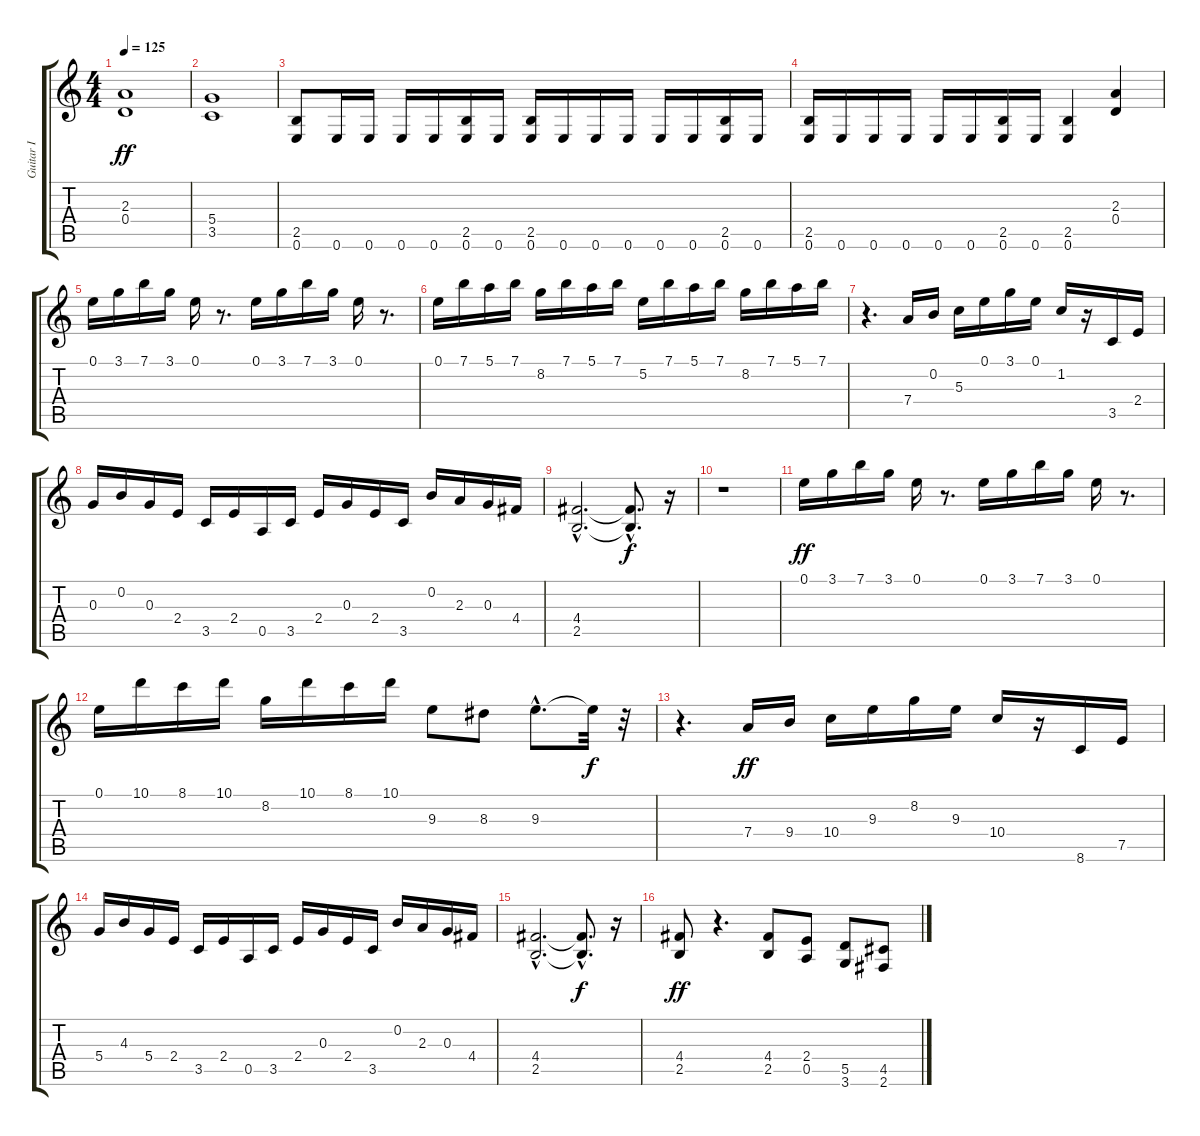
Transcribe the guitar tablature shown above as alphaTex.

\track ("Guitar I" "Guitar I") {instrument distortionguitar}
\staff {score tabs}
\tuning (E4 B3 G3 D3 A2 E2) {hide}
\ts (4 4)
\tempo 125
\clef g2
\ks c
(2.3 0.4).1{dy ff} |
(5.4 3.5).1 |
(2.5 0.6).8 0.6.16 0.6.16 0.6.16 0.6.16 (2.5 0.6).16 0.6.16 (2.5 0.6).16 0.6.16 0.6.16 0.6.16 0.6.16 0.6.16 (2.5 0.6).16 0.6.16 |
(2.5 0.6).16 0.6.16 0.6.16 0.6.16 0.6.16 0.6.16 (2.5 0.6).16 0.6.16 (2.5 0.6).4 (2.3 0.4).4 |
0.1.16 3.1.16 7.1.16 3.1.16 0.1.16 r.8{d} 0.1.16 3.1.16 7.1.16 3.1.16 0.1.16 r.8{d} |
0.1.16 7.1.16 5.1.16 7.1.16 8.2.16 7.1.16 5.1.16 7.1.16 5.2.16 7.1.16 5.1.16 7.1.16 8.2.16 7.1.16 5.1.16 7.1.16 |
r.4{d} 7.4.16 0.2.16 5.3.16 0.1.16 3.1.16 0.1.16 1.2.16 r.16 3.5.16 2.4.16 |
0.3.16 0.2.16 0.3.16 2.4.16 3.5.16 2.4.16 0.5.16 3.5.16 2.4.16 0.3.16 2.4.16 3.5.16 0.2.16 2.3.16 0.3.16 4.4.16 |
(4.4{hac} 2.5{hac}).2{d} (4.4{hac t} 2.5{hac t}).8{d dy f} r.16 |
r.1 |
0.1.16{dy ff} 3.1.16 7.1.16 3.1.16 0.1.16 r.8{d} 0.1.16 3.1.16 7.1.16 3.1.16 0.1.16 r.8{d} |
0.1.16 10.1.16 8.1.16 10.1.16 8.2.16 10.1.16 8.1.16 10.1.16 9.3.8 8.3.8 9.3{hac}.8{d} 9.3{t}.32{dy f} r.32 |
r.4{d} 7.4.16{dy ff} 9.4.16 10.4.16 9.3.16 8.2.16 9.3.16 10.4.16 r.16 8.6.16 7.5.16 |
5.4.16 4.3.16 5.4.16 2.4.16 3.5.16 2.4.16 0.5.16 3.5.16 2.4.16 0.3.16 2.4.16 3.5.16 0.2.16 2.3.16 0.3.16 4.4.16 |
(4.4{hac} 2.5{hac}).2{d} (4.4{hac t} 2.5{hac t}).8{d dy f} r.16 |
(4.4 2.5).8{dy ff} r.4{d} (4.4 2.5).8 (2.4 0.5).8 (5.5 3.6).8 (4.5 2.6).8
